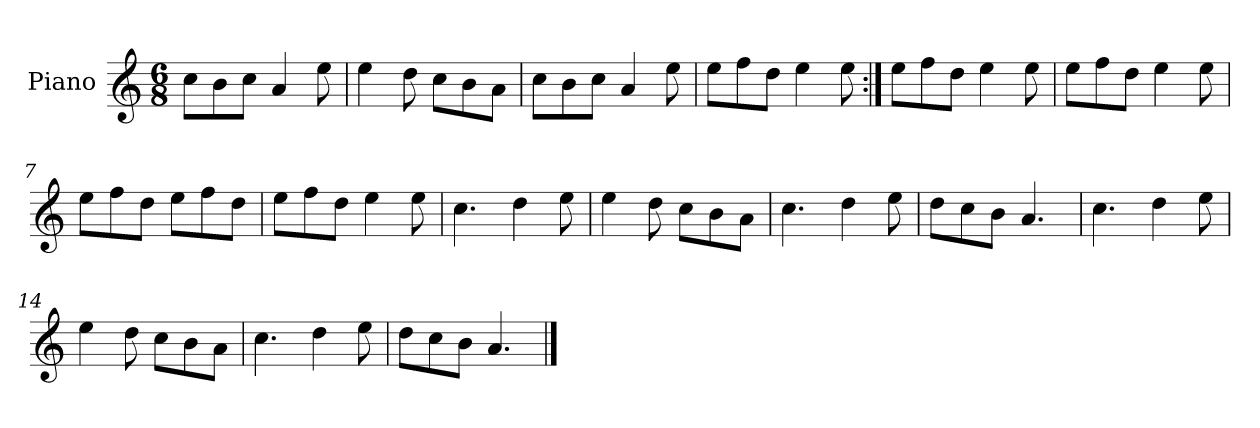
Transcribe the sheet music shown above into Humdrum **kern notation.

**kern
*part1
*staff1
*I"Piano
*I'Pno.
*clefG2
*k[]
*M6/8
=1
8cc\L
8b\
8cc\J
4a/
8ee\
=2
4ee\
8dd\
8cc\L
8b\
8a\J
=3
8cc\L
8b\
8cc\J
4a/
8ee\
=4
8ee\L
8ff\
8dd\J
4ee\
8ee\
=5:|!
8ee\L
8ff\
8dd\J
4ee\
8ee\
=6
8ee\L
8ff\
8dd\J
4ee\
8ee\
=7
8ee\L
8ff\
8dd\J
8ee\L
8ff\
8dd\J
!!LO:LB:g=z
=8
8ee\L
8ff\
8dd\J
4ee\
8ee\
=9
4.cc\
4dd\
8ee\
=10
4ee\
8dd\
8cc\L
8b\
8a\J
=11
4.cc\
4dd\
8ee\
=12
8dd\L
8cc\
8b\J
4.a/
=13
4.cc\
4dd\
8ee\
=14
4ee\
8dd\
8cc\L
8b\
8a\J
=15
4.cc\
4dd\
8ee\
=16
8dd\L
8cc\
8b\J
4.a/
==
*-
